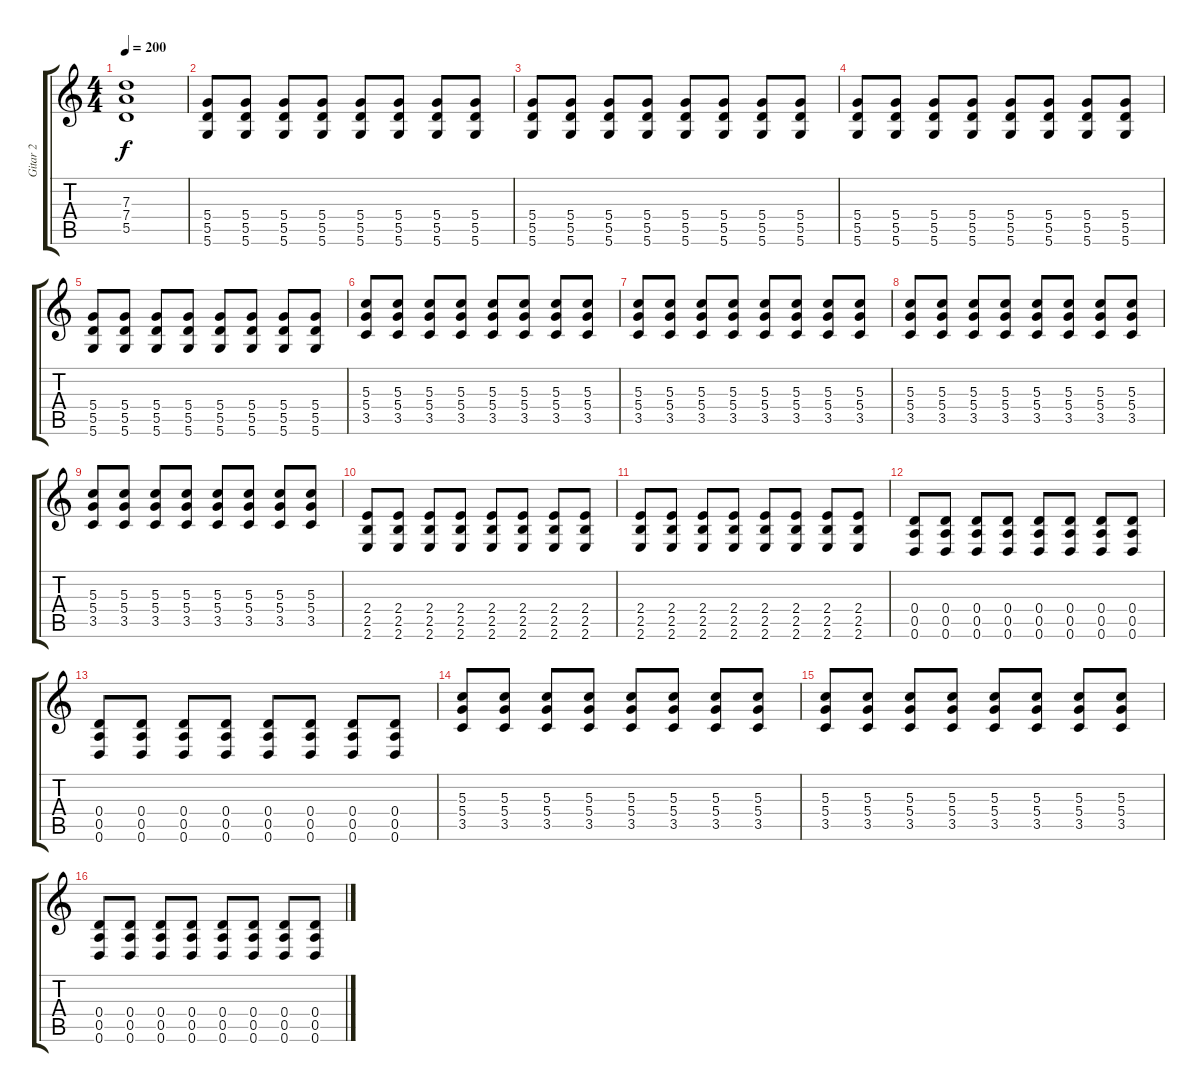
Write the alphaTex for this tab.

\track ("Gitar 2" "Gitar 2") {instrument overdrivenguitar}
\staff {score tabs}
\tuning (E4 B3 G3 D3 A2 D2) {hide}
\ts (4 4)
\tempo 200
\clef g2
\ks c
(7.3{t} 7.4{t} 5.5{t}).1{dy f} |
(5.4 5.5 5.6).8 (5.4 5.5 5.6).8 (5.4 5.5 5.6).8 (5.4 5.5 5.6).8 (5.4 5.5 5.6).8 (5.4 5.5 5.6).8 (5.4 5.5 5.6).8 (5.4 5.5 5.6).8 |
(5.4 5.5 5.6).8 (5.4 5.5 5.6).8 (5.4 5.5 5.6).8 (5.4 5.5 5.6).8 (5.4 5.5 5.6).8 (5.4 5.5 5.6).8 (5.4 5.5 5.6).8 (5.4 5.5 5.6).8 |
(5.4 5.5 5.6).8 (5.4 5.5 5.6).8 (5.4 5.5 5.6).8 (5.4 5.5 5.6).8 (5.4 5.5 5.6).8 (5.4 5.5 5.6).8 (5.4 5.5 5.6).8 (5.4 5.5 5.6).8 |
(5.4 5.5 5.6).8 (5.4 5.5 5.6).8 (5.4 5.5 5.6).8 (5.4 5.5 5.6).8 (5.4 5.5 5.6).8 (5.4 5.5 5.6).8 (5.4 5.5 5.6).8 (5.4 5.5 5.6).8 |
(5.3 5.4 3.5).8 (5.3 5.4 3.5).8 (5.3 5.4 3.5).8 (5.3 5.4 3.5).8 (5.3 5.4 3.5).8 (5.3 5.4 3.5).8 (5.3 5.4 3.5).8 (5.3 5.4 3.5).8 |
(5.3 5.4 3.5).8 (5.3 5.4 3.5).8 (5.3 5.4 3.5).8 (5.3 5.4 3.5).8 (5.3 5.4 3.5).8 (5.3 5.4 3.5).8 (5.3 5.4 3.5).8 (5.3 5.4 3.5).8 |
(5.3 5.4 3.5).8 (5.3 5.4 3.5).8 (5.3 5.4 3.5).8 (5.3 5.4 3.5).8 (5.3 5.4 3.5).8 (5.3 5.4 3.5).8 (5.3 5.4 3.5).8 (5.3 5.4 3.5).8 |
(5.3 5.4 3.5).8 (5.3 5.4 3.5).8 (5.3 5.4 3.5).8 (5.3 5.4 3.5).8 (5.3 5.4 3.5).8 (5.3 5.4 3.5).8 (5.3 5.4 3.5).8 (5.3 5.4 3.5).8 |
(2.4 2.5 2.6).8 (2.4 2.5 2.6).8 (2.4 2.5 2.6).8 (2.4 2.5 2.6).8 (2.4 2.5 2.6).8 (2.4 2.5 2.6).8 (2.4 2.5 2.6).8 (2.4 2.5 2.6).8 |
(2.4 2.5 2.6).8 (2.4 2.5 2.6).8 (2.4 2.5 2.6).8 (2.4 2.5 2.6).8 (2.4 2.5 2.6).8 (2.4 2.5 2.6).8 (2.4 2.5 2.6).8 (2.4 2.5 2.6).8 |
(0.4 0.5 0.6).8 (0.4 0.5 0.6).8 (0.4 0.5 0.6).8 (0.4 0.5 0.6).8 (0.4 0.5 0.6).8 (0.4 0.5 0.6).8 (0.4 0.5 0.6).8 (0.4 0.5 0.6).8 |
(0.4 0.5 0.6).8 (0.4 0.5 0.6).8 (0.4 0.5 0.6).8 (0.4 0.5 0.6).8 (0.4 0.5 0.6).8 (0.4 0.5 0.6).8 (0.4 0.5 0.6).8 (0.4 0.5 0.6).8 |
(5.3 5.4 3.5).8 (5.3 5.4 3.5).8 (5.3 5.4 3.5).8 (5.3 5.4 3.5).8 (5.3 5.4 3.5).8 (5.3 5.4 3.5).8 (5.3 5.4 3.5).8 (5.3 5.4 3.5).8 |
(5.3 5.4 3.5).8 (5.3 5.4 3.5).8 (5.3 5.4 3.5).8 (5.3 5.4 3.5).8 (5.3 5.4 3.5).8 (5.3 5.4 3.5).8 (5.3 5.4 3.5).8 (5.3 5.4 3.5).8 |
(0.4 0.5 0.6).8 (0.4 0.5 0.6).8 (0.4 0.5 0.6).8 (0.4 0.5 0.6).8 (0.4 0.5 0.6).8 (0.4 0.5 0.6).8 (0.4 0.5 0.6).8 (0.4 0.5 0.6).8
